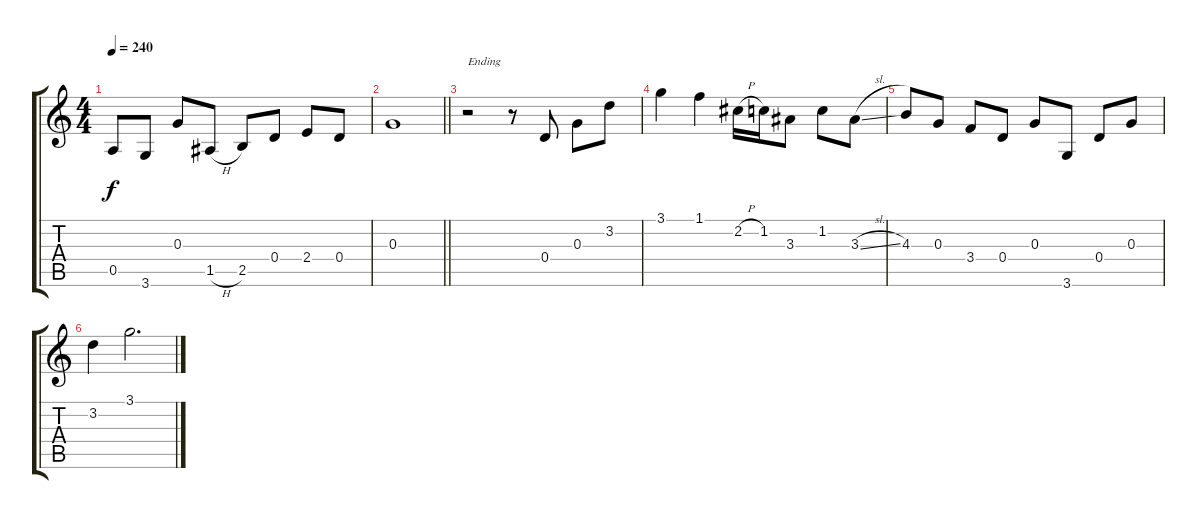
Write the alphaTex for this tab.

\track "" {instrument acousticguitarsteel}
\staff {score tabs}
\tuning (E4 B3 G3 D3 A2 E2) {hide}
\ts (4 4)
\tempo 240
\clef g2
\ks c
0.5.8{dy f} 3.6.8 0.3.8 1.5{h}.8 2.5.8 0.4.8 2.4.8 0.4.8 |
\barLineRight lightlight
0.3.1 |
r.2{txt "Ending"} r.8 0.4.8 0.3.8 3.2.8 |
3.1.4 1.1.4 2.2{h}.16 1.2.16 3.3.8 1.2.8 3.3{sl}.8 |
4.3.8 0.3.8 3.4.8 0.4.8 0.3.8 3.6.8 0.4.8 0.3.8 |
3.2.4 3.1.2{d}
